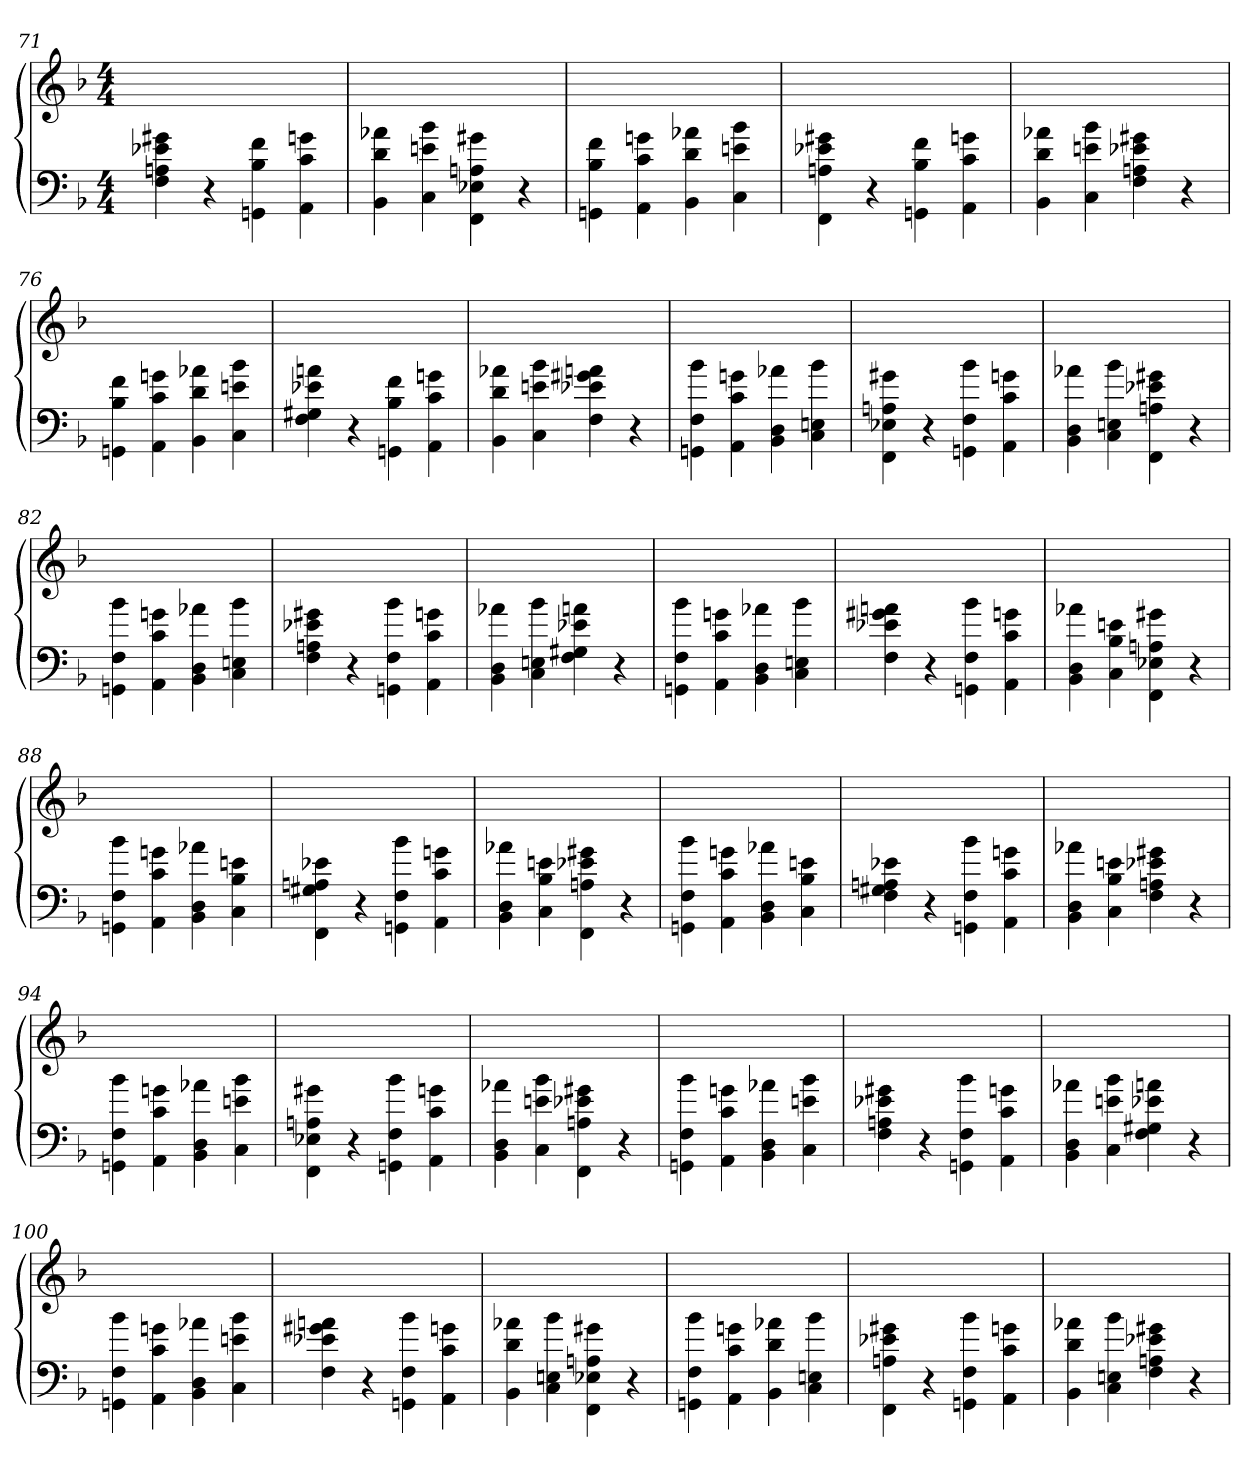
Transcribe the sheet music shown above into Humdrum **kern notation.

**kern	**kern
*part2	*part1
*staff2	*staff1
*clefF4	*clefG2
*k[b-]	*k[b-]
*F:	*F:
*M4/4	*M4/4
=71	=71
4F 4An 4e-X 4g#X	1ryy
4r	.
4GGn 4B- 4f	.
4AA 4c 4gn	.
=72	=72
4BB- 4d 4a-X	1ryy
4C 4en 4b-	.
4FF 4E-X 4An 4g#X	.
4r	.
=73	=73
4GGn 4B- 4f	1ryy
4AA 4c 4gn	.
4BB- 4d 4a-X	.
4C 4en 4b-	.
=74	=74
4FF 4An 4e-X 4g#X	1ryy
4r	.
4GGn 4B- 4f	.
4AA 4c 4gn	.
=75	=75
4BB- 4d 4a-X	1ryy
4C 4en 4b-	.
4F 4An 4e-X 4g#X	.
4r	.
=76	=76
4GGn 4B- 4f	1ryy
4AA 4c 4gn	.
4BB- 4d 4a-X	.
4C 4en 4b-	.
=77	=77
4F 4G#X 4e-X 4an	1ryy
4r	.
4GGn 4B- 4f	.
4AA 4c 4gn	.
=78	=78
4BB- 4d 4a-X	1ryy
4C 4en 4b-	.
4F 4e-X 4g#X 4an	.
4r	.
=79	=79
4GGn 4F 4b-	1ryy
4AA 4c 4gn	.
4BB- 4D 4a-X	.
4C 4En 4b-	.
=80	=80
4FF 4E-X 4An 4g#X	1ryy
4r	.
4GGn 4F 4b-	.
4AA 4c 4gn	.
=81	=81
4BB- 4D 4a-X	1ryy
4C 4En 4b-	.
4FF 4An 4e-X 4g#X	.
4r	.
=82	=82
4GGn 4F 4b-	1ryy
4AA 4c 4gn	.
4BB- 4D 4a-X	.
4C 4En 4b-	.
=83	=83
4F 4An 4e-X 4g#X	1ryy
4r	.
4GGn 4F 4b-	.
4AA 4c 4gn	.
=84	=84
4BB- 4D 4a-X	1ryy
4C 4En 4b-	.
4F 4G#X 4e-X 4an	.
4r	.
=85	=85
4GGn 4F 4b-	1ryy
4AA 4c 4gn	.
4BB- 4D 4a-X	.
4C 4En 4b-	.
=86	=86
4F 4e-X 4g#X 4an	1ryy
4r	.
4GGn 4F 4b-	.
4AA 4c 4gn	.
=87	=87
4BB- 4D 4a-X	1ryy
4C 4B- 4en	.
4FF 4E-X 4An 4g#X	.
4r	.
=88	=88
4GGn 4F 4b-	1ryy
4AA 4c 4gn	.
4BB- 4D 4a-X	.
4C 4B- 4en	.
=89	=89
4FF 4G#X 4An 4e-X	1ryy
4r	.
4GGn 4F 4b-	.
4AA 4c 4gn	.
=90	=90
4BB- 4D 4a-X	1ryy
4C 4B- 4en	.
4FF 4An 4e-X 4g#X	.
4r	.
=91	=91
4GGn 4F 4b-	1ryy
4AA 4c 4gn	.
4BB- 4D 4a-X	.
4C 4B- 4en	.
=92	=92
4F 4G#X 4An 4e-X	1ryy
4r	.
4GGn 4F 4b-	.
4AA 4c 4gn	.
=93	=93
4BB- 4D 4a-X	1ryy
4C 4B- 4en	.
4F 4An 4e-X 4g#X	.
4r	.
=94	=94
4GGn 4F 4b-	1ryy
4AA 4c 4gn	.
4BB- 4D 4a-X	.
4C 4en 4b-	.
=95	=95
4FF 4E-X 4An 4g#X	1ryy
4r	.
4GGn 4F 4b-	.
4AA 4c 4gn	.
=96	=96
4BB- 4D 4a-X	1ryy
4C 4en 4b-	.
4FF 4An 4e-X 4g#X	.
4r	.
=97	=97
4GGn 4F 4b-	1ryy
4AA 4c 4gn	.
4BB- 4D 4a-X	.
4C 4en 4b-	.
=98	=98
4F 4An 4e-X 4g#X	1ryy
4r	.
4GGn 4F 4b-	.
4AA 4c 4gn	.
=99	=99
4BB- 4D 4a-X	1ryy
4C 4en 4b-	.
4F 4G#X 4e-X 4an	.
4r	.
=100	=100
4GGn 4F 4b-	1ryy
4AA 4c 4gn	.
4BB- 4D 4a-X	.
4C 4en 4b-	.
=101	=101
4F 4e-X 4g#X 4an	1ryy
4r	.
4GGn 4F 4b-	.
4AA 4c 4gn	.
=102	=102
4BB- 4d 4a-X	1ryy
4C 4En 4b-	.
4FF 4E-X 4An 4g#X	.
4r	.
=103	=103
4GGn 4F 4b-	1ryy
4AA 4c 4gn	.
4BB- 4d 4a-X	.
4C 4En 4b-	.
=104	=104
4FF 4An 4e-X 4g#X	1ryy
4r	.
4GGn 4F 4b-	.
4AA 4c 4gn	.
=105	=105
4BB- 4d 4a-X	1ryy
4C 4En 4b-	.
4F 4An 4e-X 4g#X	.
4r	.
=	=
*-	*-
